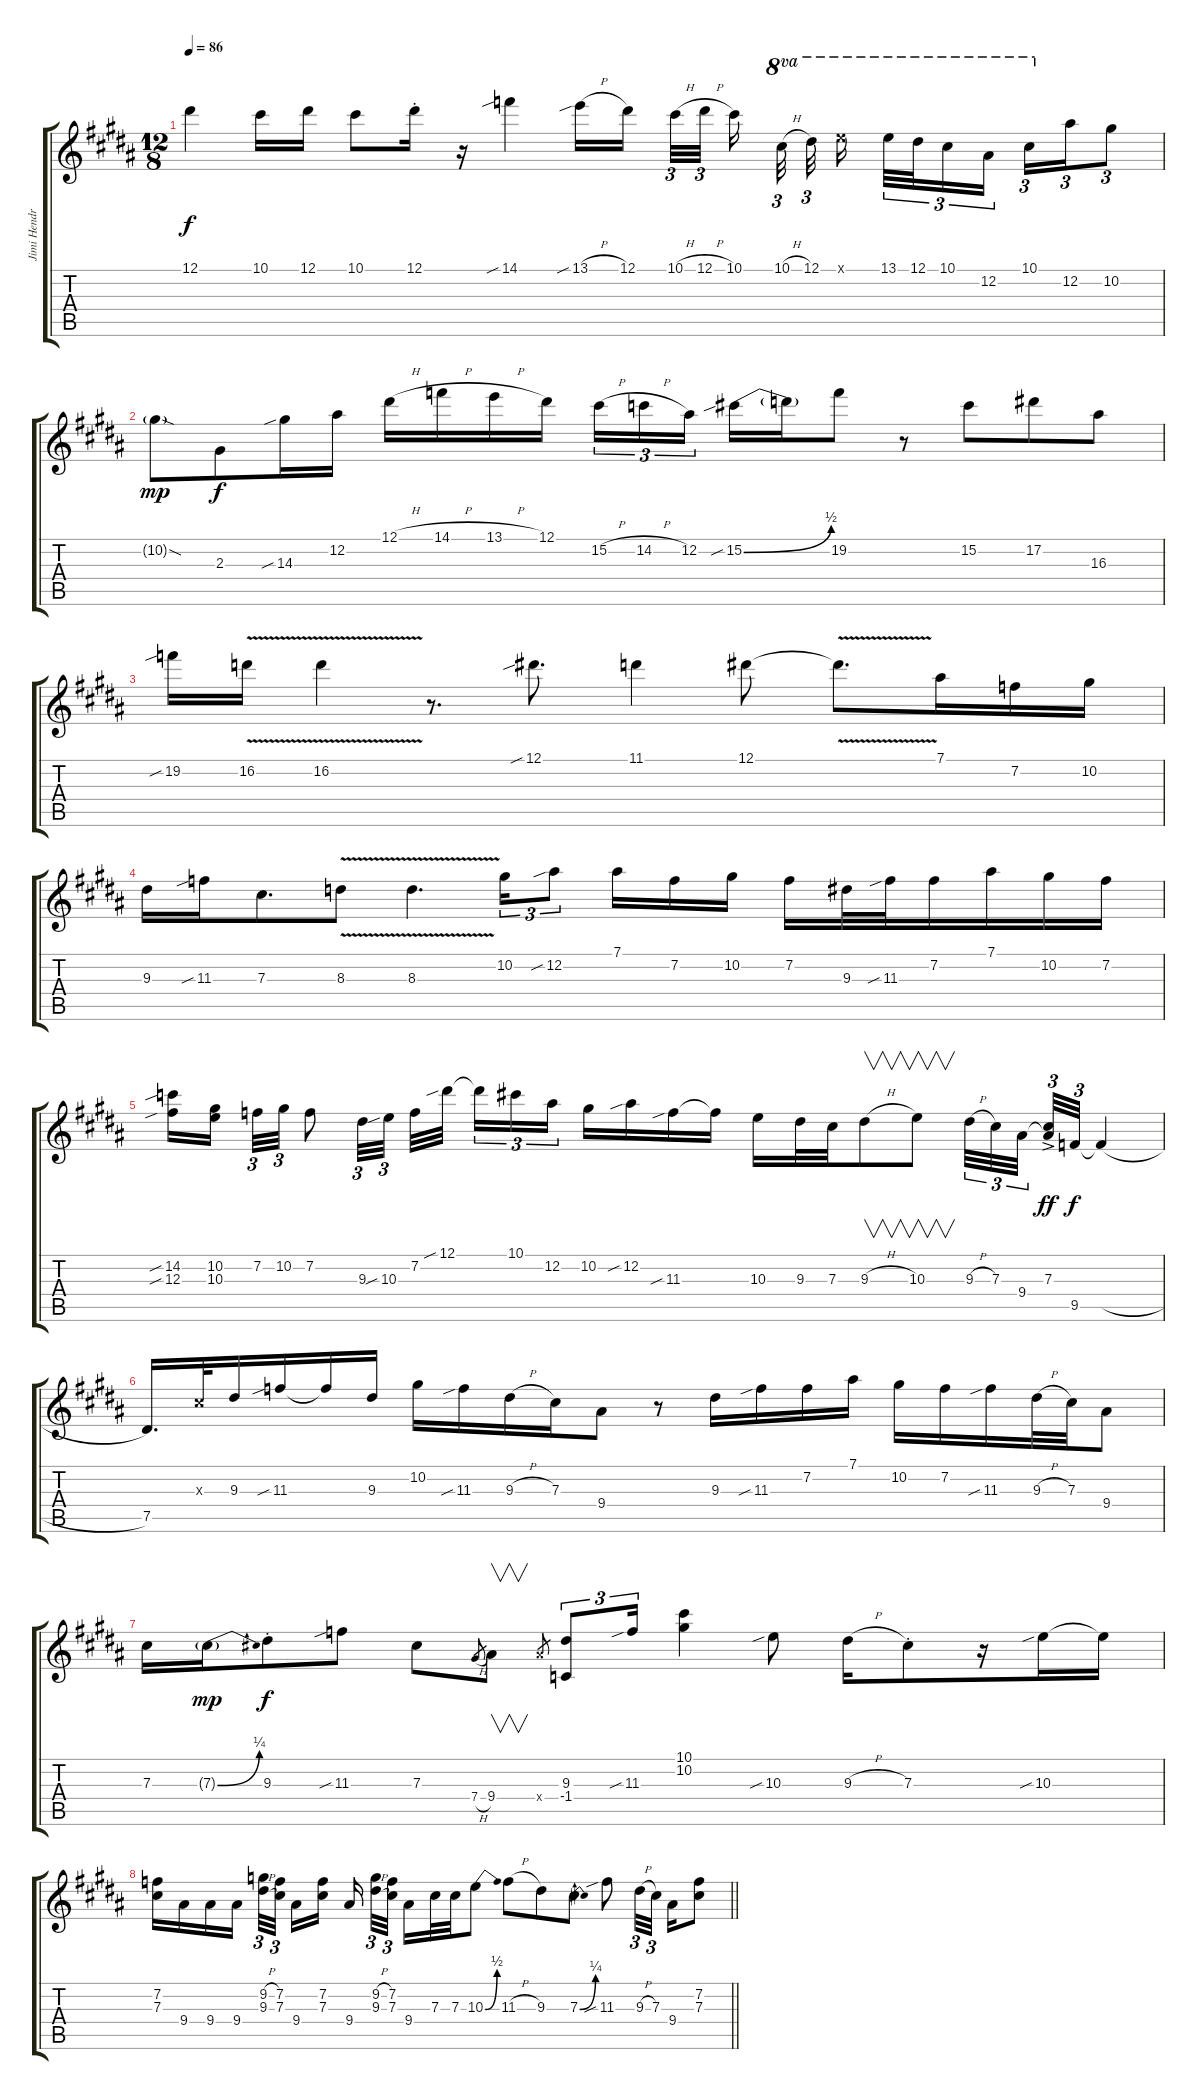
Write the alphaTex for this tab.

\track ("Jimi Hendrix" "Jimi Hendr") {instrument acousticguitarsteel}
\staff {score tabs}
\tuning (Eb4 Bb3 Gb3 Db3 Ab2 Eb2) {hide}
\ts (12 8)
\tempo 86
\clef g2
\ks b
12.1.4{dy f} 10.1.16 12.1.16 10.1.8 12.1{st}.16 r.16 14.1{sib}.4 13.1{sib h}.16 12.1.16{beam splitsecondary} 10.1{h}.32{tu (3 2)} 12.1{h}.32{tu (3 2) beam splitsecondary} 10.1.16 10.1{h}.32{tu (3 2) ot 8va} 12.1.32{tu (3 2) ot 8va beam splitsecondary} 13.1{x}.16{ot 8va beam splitsecondary} 13.1.32{tu (3 2) ot 8va} 12.1.32{tu (3 2) ot 8va} 10.1.16{tu (3 2) ot 8va} 12.2.16{tu (3 2) ot 8va beam splitsecondary} 10.1.16{tu (3 2) ot 8va} 12.2.16{tu (3 2)} 10.2.8{tu (3 2)} |
10.2{sod g}.8{dy mp} 2.3.8{dy f} 14.3{sib}.16 12.2.16 12.1{h}.16 14.1{h}.16 13.1{h}.16 12.1.16{beam splitsecondary} 15.2{h}.16{tu (3 2)} 14.2{h}.16{tu (3 2)} 12.2.16{tu (3 2)} 15.2{be (bend 0 0 60 2) sib}.16 15.2{t}.16 19.2.8 r.8 15.2.8 17.2.8 16.3.8 |
19.2{sib}.16 16.2{v}.16 16.2{v}.4 r.8{d} 12.1{sib}.8{d} 11.1.4 12.1.8 12.1{v t}.8{d} 7.1.16 7.2.16 10.2.16 |
\ks g#minor
9.3.16 11.3{sib}.16 7.3.8{d} 8.3{v}.8 8.3{v}.4{d} 10.2.16{tu (3 2)} 12.2{sib}.8{tu (3 2)} 7.1.16 7.2.16 10.2.16 7.2.16 9.3.32 11.3{sib}.32 7.2.16 7.1.16 10.2.16 7.2.16 |
\ks b
(14.2{sib} 12.3{sib}).16 (10.2 10.3).16{beam splitsecondary} 7.2.32{tu (3 2)} 10.2.32{tu (3 2)} 7.2.8 9.3.32{tu (3 2)} 10.3{sib}.32{tu (3 2) beam splitsecondary} 7.2.32 12.1{sib}.32 12.1{t}.16{tu (3 2)} 10.1.16{tu (3 2)} 12.2.16{tu (3 2) beam splitsecondary} 10.2.16 12.2{sib}.16 11.3{sib}.16 11.3{t}.16 10.3.16 9.3.32 7.3.32 9.3{h}.8{v} 10.3.8{v} 9.3{h}.32{tu (3 2)} 7.3.32{tu (3 2)} 9.4.32{tu (3 2) beam splitsecondary} (7.3{ac} 9.4{t}).32{tu (3 2) dy ff} 9.5.32{tu (3 2) dy f} 9.5{h t}.4 |
7.5.16{d} 7.3{x}.32 9.3.16 11.3{sib}.16 11.3{t}.16 9.3.16 10.2.16 11.3{sib}.16 9.3{h}.16 7.3.16 9.4.8 r.8 9.3.16 11.3{sib}.16 7.2.16 7.1.16 10.2.16 7.2.16 11.3{sib}.16 9.3{h}.32 7.3.32 9.4.8 |
7.3.16 7.3{be (bend 0 0 60 1) g}.16{dy mp} 9.3{st}.8{dy f} 11.3{sib}.8 7.3.8 7.4{h}.8{gr} 9.4.8{v} 9.4{x}.8{gr} (9.3 -1.4).8{tu (3 2)} 11.3{sib}.16{tu (3 2)} (10.1 10.2).4 10.3{sib}.8 9.3{h}.16 7.3{st}.8 r.16 10.3{sib}.16 10.3{t}.16 |
\barLineRight lightlight
(7.2 7.3).16 9.4.16 9.4.16 9.4.16{beam splitsecondary} (9.2{h} 9.3{h}).32{tu (3 2)} (7.2 7.3).32{tu (3 2) beam splitsecondary} 9.4.16 (7.2 7.3).16 9.4.16{beam splitsecondary} (9.2{h} 9.3{h}).32{tu (3 2)} (7.2 7.3).32{tu (3 2) beam splitsecondary} 9.4.16 7.3.32 7.3.32 10.3{be (bend 0 0 60 2)}.8 11.3{h}.8 9.3.8 7.3{be (bend 0 0 60 1)}.8 11.3{sib}.8 9.3{h}.32{tu (3 2)} 7.3.32{tu (3 2) beam splitsecondary} 9.4.16 (7.2 7.3).8
